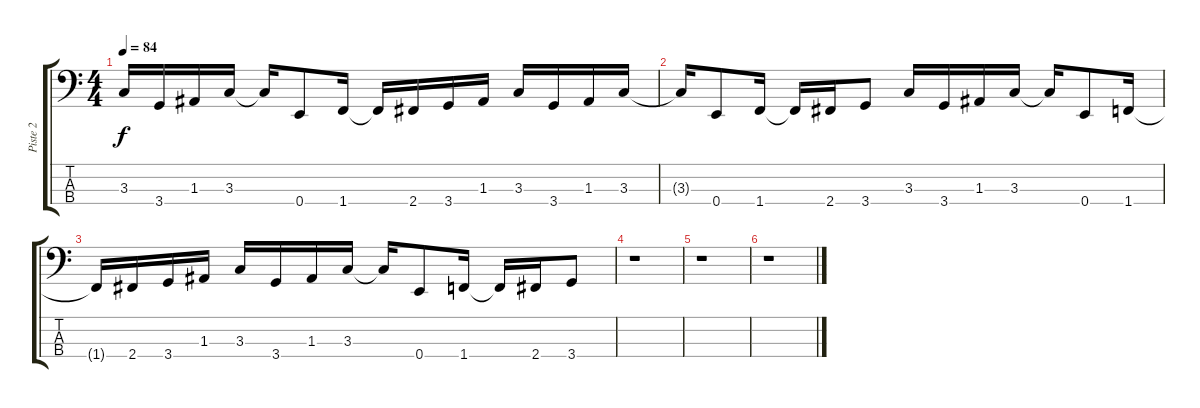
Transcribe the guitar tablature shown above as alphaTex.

\track ("Piste 2" "Piste 2") {instrument fretlessbass}
\staff {score tabs}
\tuning (G2 D2 A1 E1) {hide}
\ts (4 4)
\tempo 84
\clef f4
\ks c
3.3.16{dy f} 3.4.16 1.3.16 3.3.16 3.3{t}.16 0.4.8 1.4.16 1.4{t}.16 2.4.16 3.4.16 1.3.16 3.3.16 3.4.16 1.3.16 3.3.16 |
3.3{t}.16 0.4.8 1.4.16 1.4{t}.16 2.4.16 3.4.8 3.3.16 3.4.16 1.3.16 3.3.16 3.3{t}.16 0.4.8 1.4.16 |
1.4{t}.16 2.4.16 3.4.16 1.3.16 3.3.16 3.4.16 1.3.16 3.3.16 3.3{t}.16 0.4.8 1.4.16 1.4{t}.16 2.4.16 3.4.8 |
r.1 |
r.1 |
r.1
